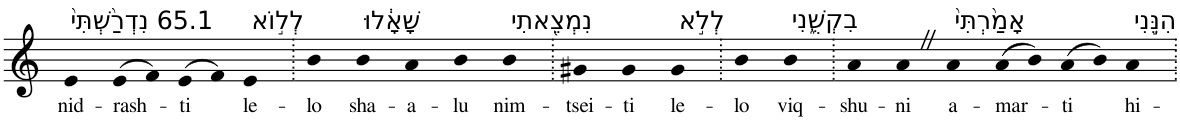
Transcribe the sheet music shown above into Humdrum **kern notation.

**kern	**text
*part1	*part1
*staff1	*staff1
*I"Piano	*
*I'Pno	*
*clefG2	*
*k[]	*
=1	=1
!LO:TX:a:t=65.1 נִדְרַ֙שְׁתִּי֙	!
!	!LO:LY:b
4e	nid-
!	!LO:LY:b
(>8e	-rash-
8f)	.
!	!LO:LY:b
(>8e	-ti
8f)	.
!LO:TX:a:t=לְל֣וֹא	!
!	!LO:LY:b
4e	le-
=2.	=2.
!	!LO:LY:b
4b	-lo
!LO:TX:a:t=שָׁאָ֔לוּ	!
!	!LO:LY:b
4b	sha-
!	!LO:LY:b
4a	-a-
!	!LO:LY:b
4b	-lu
!LO:TX:a:t=נִמְצֵ֖אתִי	!
!	!LO:LY:b
4b	nim-
=3.	=3.
!	!LO:LY:b
4g#X	-tsei-
!	!LO:LY:b
4g#	-ti
!LO:TX:a:t=לְלֹ֣א	!
!	!LO:LY:b
4g#	le-
=4.	=4.
!	!LO:LY:b
4b	-lo
!LO:TX:a:t=בִקְשֻׁ֑נִי	!
!	!LO:LY:b
4b	viq-
=5.	=5.
!	!LO:LY:b
4a	-shu-
!	!LO:LY:b
4aZ	-ni
!LO:TX:a:t=אָמַ֙רְתִּי֙	!
!	!LO:LY:b
4a	a-
!	!LO:LY:b
(8a	-mar-
8b)	.
!	!LO:LY:b
(8a	-ti
8b)	.
!LO:TX:a:t=הִנֵּ֣נִי	!
!	!LO:LY:b
4a	hi-
=.	=.
*-	*-
